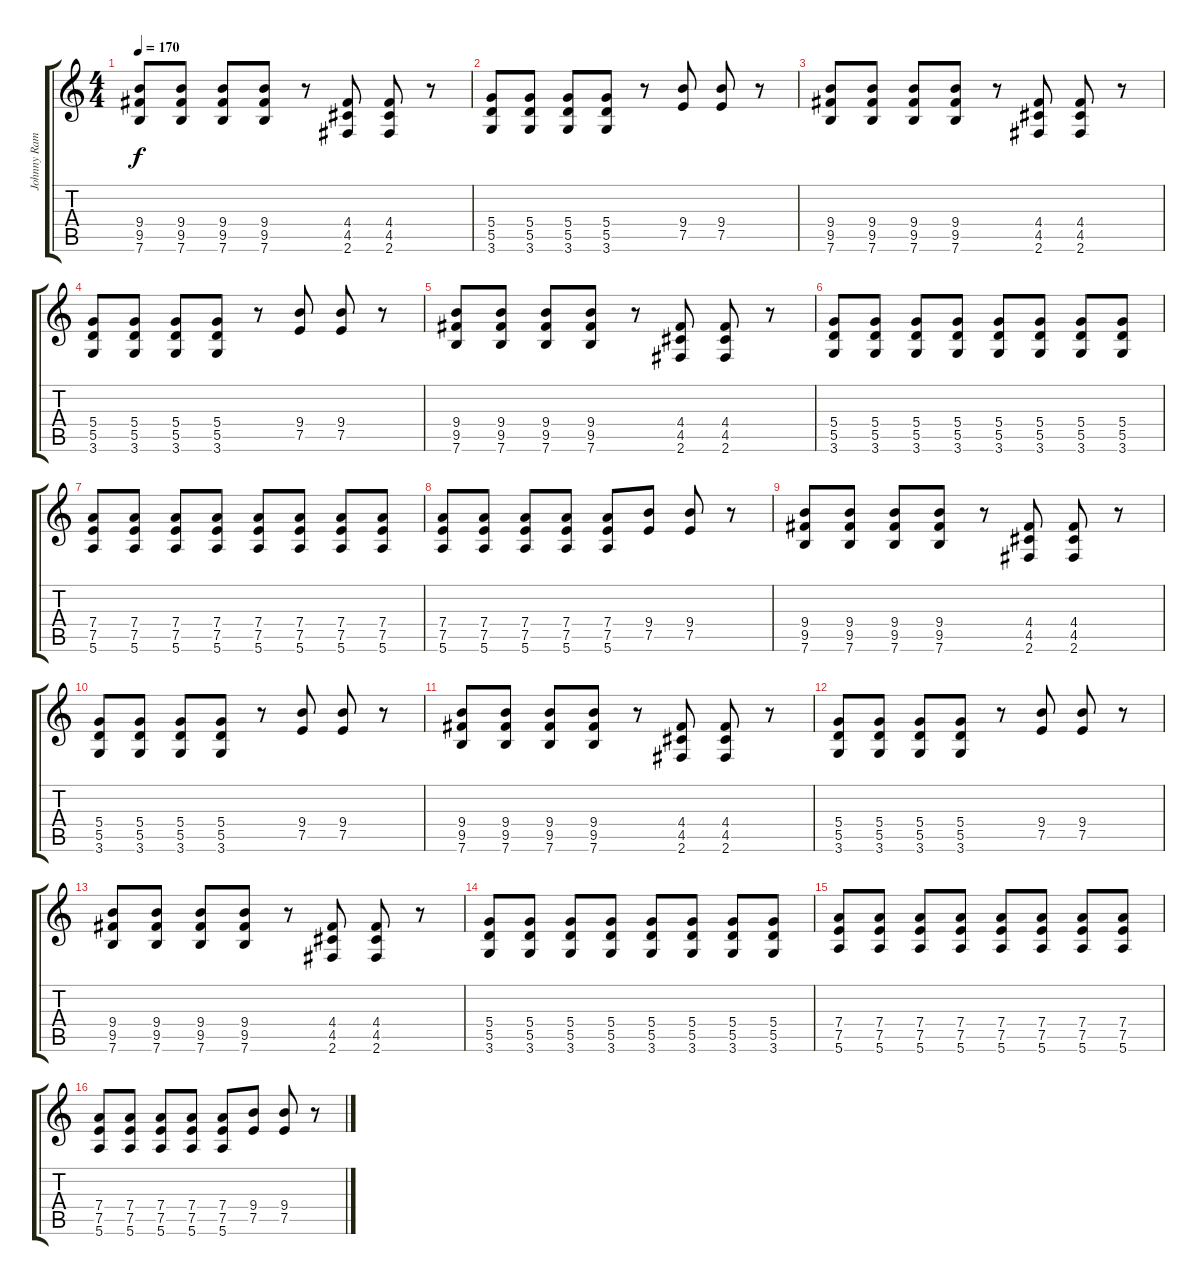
\track ("Johnny Ramone" "Johnny Ram") {instrument distortionguitar}
\staff {score tabs}
\tuning (E4 B3 G3 D3 A2 E2) {hide}
\ts (4 4)
\tempo 170
\clef g2
\ks c
(9.4 9.5 7.6).8{dy f instrument distortionguitar} (9.4 9.5 7.6).8 (9.4 9.5 7.6).8 (9.4 9.5 7.6).8 r.8 (4.4 4.5 2.6).8 (4.4 4.5 2.6).8 r.8 |
(5.4 5.5 3.6).8 (5.4 5.5 3.6).8 (5.4 5.5 3.6).8 (5.4 5.5 3.6).8 r.8 (9.4 7.5).8 (9.4 7.5).8 r.8 |
(9.4 9.5 7.6).8 (9.4 9.5 7.6).8 (9.4 9.5 7.6).8 (9.4 9.5 7.6).8 r.8 (4.4 4.5 2.6).8 (4.4 4.5 2.6).8 r.8 |
(5.4 5.5 3.6).8 (5.4 5.5 3.6).8 (5.4 5.5 3.6).8 (5.4 5.5 3.6).8 r.8 (9.4 7.5).8 (9.4 7.5).8 r.8 |
(9.4 9.5 7.6).8 (9.4 9.5 7.6).8 (9.4 9.5 7.6).8 (9.4 9.5 7.6).8 r.8 (4.4 4.5 2.6).8 (4.4 4.5 2.6).8 r.8 |
(5.4 5.5 3.6).8 (5.4 5.5 3.6).8 (5.4 5.5 3.6).8 (5.4 5.5 3.6).8 (5.4 5.5 3.6).8 (5.4 5.5 3.6).8 (5.4 5.5 3.6).8 (5.4 5.5 3.6).8 |
(7.4 7.5 5.6).8 (7.4 7.5 5.6).8 (7.4 7.5 5.6).8 (7.4 7.5 5.6).8 (7.4 7.5 5.6).8 (7.4 7.5 5.6).8 (7.4 7.5 5.6).8 (7.4 7.5 5.6).8 |
(7.4 7.5 5.6).8 (7.4 7.5 5.6).8 (7.4 7.5 5.6).8 (7.4 7.5 5.6).8 (7.4 7.5 5.6).8 (9.4 7.5).8 (9.4 7.5).8 r.8 |
(9.4 9.5 7.6).8 (9.4 9.5 7.6).8 (9.4 9.5 7.6).8 (9.4 9.5 7.6).8 r.8 (4.4 4.5 2.6).8 (4.4 4.5 2.6).8 r.8 |
(5.4 5.5 3.6).8 (5.4 5.5 3.6).8 (5.4 5.5 3.6).8 (5.4 5.5 3.6).8 r.8 (9.4 7.5).8 (9.4 7.5).8 r.8 |
(9.4 9.5 7.6).8 (9.4 9.5 7.6).8 (9.4 9.5 7.6).8 (9.4 9.5 7.6).8 r.8 (4.4 4.5 2.6).8 (4.4 4.5 2.6).8 r.8 |
(5.4 5.5 3.6).8 (5.4 5.5 3.6).8 (5.4 5.5 3.6).8 (5.4 5.5 3.6).8 r.8 (9.4 7.5).8 (9.4 7.5).8 r.8 |
(9.4 9.5 7.6).8 (9.4 9.5 7.6).8 (9.4 9.5 7.6).8 (9.4 9.5 7.6).8 r.8 (4.4 4.5 2.6).8 (4.4 4.5 2.6).8 r.8 |
(5.4 5.5 3.6).8 (5.4 5.5 3.6).8 (5.4 5.5 3.6).8 (5.4 5.5 3.6).8 (5.4 5.5 3.6).8 (5.4 5.5 3.6).8 (5.4 5.5 3.6).8 (5.4 5.5 3.6).8 |
(7.4 7.5 5.6).8 (7.4 7.5 5.6).8 (7.4 7.5 5.6).8 (7.4 7.5 5.6).8 (7.4 7.5 5.6).8 (7.4 7.5 5.6).8 (7.4 7.5 5.6).8 (7.4 7.5 5.6).8 |
(7.4 7.5 5.6).8 (7.4 7.5 5.6).8 (7.4 7.5 5.6).8 (7.4 7.5 5.6).8 (7.4 7.5 5.6).8 (9.4 7.5).8 (9.4 7.5).8 r.8
